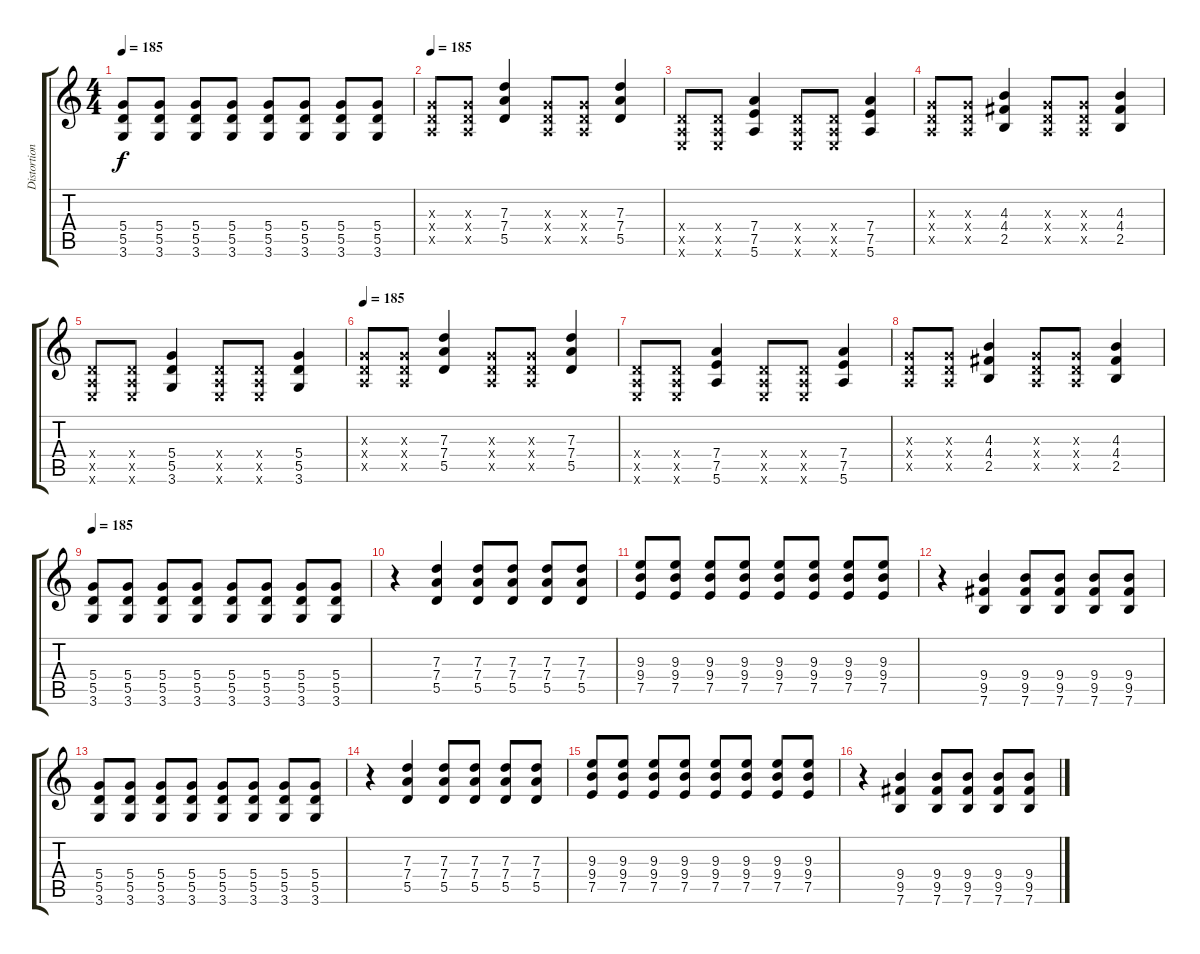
\track ("Distortion Dubb" "Distortion") {instrument distortionguitar}
\staff {score tabs}
\tuning (E4 B3 G3 D3 A2 E2) {hide}
\ts (4 4)
\tempo 185
\clef g2
\ks c
(5.4 5.5 3.6).8{dy f} (5.4 5.5 3.6).8 (5.4 5.5 3.6).8 (5.4 5.5 3.6).8 (5.4 5.5 3.6).8 (5.4 5.5 3.6).8 (5.4 5.5 3.6).8 (5.4 5.5 3.6).8 |
\tempo 185
(0.3{x} 0.4{x} 0.5{x}).8 (0.3{x} 0.4{x} 0.5{x}).8 (7.3 7.4 5.5).4 (0.3{x} 0.4{x} 0.5{x}).8 (0.3{x} 0.4{x} 0.5{x}).8 (7.3 7.4 5.5).4 |
(0.4{x} 0.5{x} 0.6{x}).8 (0.4{x} 0.5{x} 0.6{x}).8 (7.4 7.5 5.6).4 (0.4{x} 0.5{x} 0.6{x}).8 (0.4{x} 0.5{x} 0.6{x}).8 (7.4 7.5 5.6).4 |
(0.3{x} 0.4{x} 0.5{x}).8 (0.3{x} 0.4{x} 0.5{x}).8 (4.3 4.4 2.5).4 (0.3{x} 0.4{x} 0.5{x}).8 (0.3{x} 0.4{x} 0.5{x}).8 (4.3 4.4 2.5).4 |
(0.4{x} 0.5{x} 0.6{x}).8 (0.4{x} 0.5{x} 0.6{x}).8 (5.4 5.5 3.6).4 (0.4{x} 0.5{x} 0.6{x}).8 (0.4{x} 0.5{x} 0.6{x}).8 (5.4 5.5 3.6).4 |
\tempo 185
(0.3{x} 0.4{x} 0.5{x}).8 (0.3{x} 0.4{x} 0.5{x}).8 (7.3 7.4 5.5).4 (0.3{x} 0.4{x} 0.5{x}).8 (0.3{x} 0.4{x} 0.5{x}).8 (7.3 7.4 5.5).4 |
(0.4{x} 0.5{x} 0.6{x}).8 (0.4{x} 0.5{x} 0.6{x}).8 (7.4 7.5 5.6).4 (0.4{x} 0.5{x} 0.6{x}).8 (0.4{x} 0.5{x} 0.6{x}).8 (7.4 7.5 5.6).4 |
(0.3{x} 0.4{x} 0.5{x}).8 (0.3{x} 0.4{x} 0.5{x}).8 (4.3 4.4 2.5).4 (0.3{x} 0.4{x} 0.5{x}).8 (0.3{x} 0.4{x} 0.5{x}).8 (4.3 4.4 2.5).4 |
\tempo 185
(5.4 5.5 3.6).8 (5.4 5.5 3.6).8 (5.4 5.5 3.6).8 (5.4 5.5 3.6).8 (5.4 5.5 3.6).8 (5.4 5.5 3.6).8 (5.4 5.5 3.6).8 (5.4 5.5 3.6).8 |
r.4 (7.3 7.4 5.5).4 (7.3 7.4 5.5).8 (7.3 7.4 5.5).8 (7.3 7.4 5.5).8 (7.3 7.4 5.5).8 |
(9.3 9.4 7.5).8 (9.3 9.4 7.5).8 (9.3 9.4 7.5).8 (9.3 9.4 7.5).8 (9.3 9.4 7.5).8 (9.3 9.4 7.5).8 (9.3 9.4 7.5).8 (9.3 9.4 7.5).8 |
r.4 (9.4 9.5 7.6).4 (9.4 9.5 7.6).8 (9.4 9.5 7.6).8 (9.4 9.5 7.6).8 (9.4 9.5 7.6).8 |
(5.4 5.5 3.6).8 (5.4 5.5 3.6).8 (5.4 5.5 3.6).8 (5.4 5.5 3.6).8 (5.4 5.5 3.6).8 (5.4 5.5 3.6).8 (5.4 5.5 3.6).8 (5.4 5.5 3.6).8 |
r.4 (7.3 7.4 5.5).4 (7.3 7.4 5.5).8 (7.3 7.4 5.5).8 (7.3 7.4 5.5).8 (7.3 7.4 5.5).8 |
(9.3 9.4 7.5).8 (9.3 9.4 7.5).8 (9.3 9.4 7.5).8 (9.3 9.4 7.5).8 (9.3 9.4 7.5).8 (9.3 9.4 7.5).8 (9.3 9.4 7.5).8 (9.3 9.4 7.5).8 |
r.4 (9.4 9.5 7.6).4 (9.4 9.5 7.6).8 (9.4 9.5 7.6).8 (9.4 9.5 7.6).8 (9.4 9.5 7.6).8
